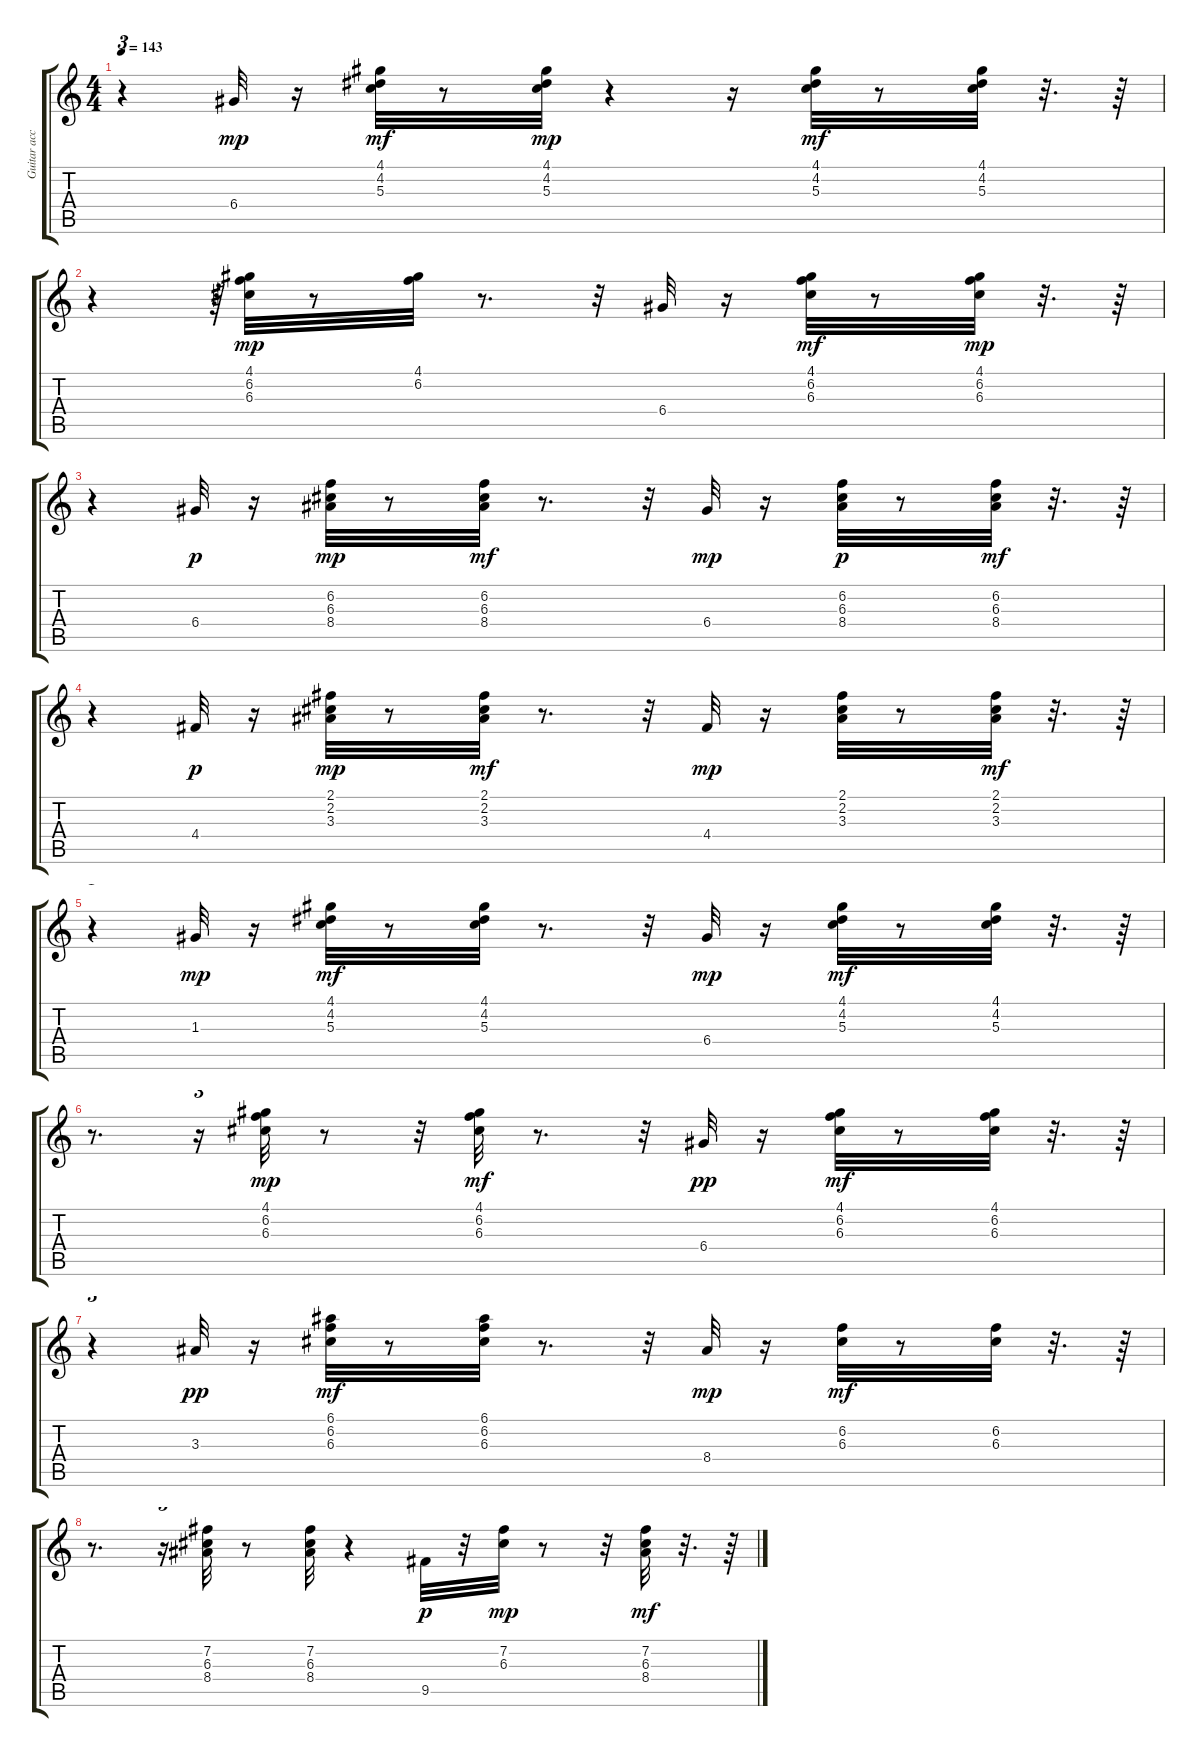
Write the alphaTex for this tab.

\track ("Guitar acc" "Guitar acc") {instrument acousticguitarnylon}
\staff {score tabs}
\tuning (E4 B3 G3 D3 A2 E2) {hide}
\ts (4 4)
\tempo 143
\clef g2
\ks c
r.4{tu (3 2) dy mf} 6.4.32{dy mp} r.16 (4.1 4.2 5.3).32{dy mf} r.8 (4.1 4.2 5.3).32{dy mp} r.4 r.16 (4.1 4.2 5.3).32{dy mf} r.8 (4.1 4.2 5.3).32 r.32{d} r.64 |
r.4 r.64{tu (3 2)} (4.1 6.2 6.3).32{dy mp} r.8 (4.1 6.2).32 r.8{d} r.32 6.4.32 r.16 (4.1 6.2 6.3).32{dy mf} r.8 (4.1 6.2 6.3).32{dy mp} r.32{d} r.64 |
r.4{tu (3 2)} 6.4.32{dy p} r.16 (6.2 6.3 8.4).32{dy mp} r.8 (6.2 6.3 8.4).32{dy mf} r.8{d} r.32 6.4.32{dy mp} r.16 (6.2 6.3 8.4).32{dy p} r.8 (6.2 6.3 8.4).32{dy mf} r.32{d} r.64 |
r.4{tu (3 2)} 4.4.32{dy p} r.16 (2.1 2.2 3.3).32{dy mp} r.8 (2.1 2.2 3.3).32{dy mf} r.8{d} r.32 4.4.32{dy mp} r.16 (2.1 2.2 3.3).32 r.8 (2.1 2.2 3.3).32{dy mf} r.32{d} r.64 |
r.4{tu (3 2)} 1.3.32{dy mp} r.16 (4.1 4.2 5.3).32{dy mf} r.8 (4.1 4.2 5.3).32 r.8{d} r.32 6.4.32{dy mp} r.16 (4.1 4.2 5.3).32{dy mf} r.8 (4.1 4.2 5.3).32 r.32{d} r.64 |
r.8{d} r.16{tu (3 2)} (4.1 6.2 6.3).32{dy mp} r.8 r.32 (4.1 6.2 6.3).32{dy mf} r.8{d} r.32 6.4.32{dy pp} r.16 (4.1 6.2 6.3).32{dy mf} r.8 (4.1 6.2 6.3).32 r.32{d} r.64 |
r.4{tu (3 2)} 3.3.32{dy pp} r.16 (6.1 6.2 6.3).32{dy mf} r.8 (6.1 6.2 6.3).32 r.8{d} r.32 8.4.32{dy mp} r.16 (6.2 6.3).32{dy mf} r.8 (6.2 6.3).32 r.32{d} r.64 |
r.8{d} r.16{tu (3 2)} (7.2 6.3 8.4).32 r.8 (7.2 6.3 8.4).32 r.4 9.5.32{dy p} r.32 (7.2 6.3).32{dy mp} r.8 r.32 (7.2 6.3 8.4).32{dy mf} r.32{d} r.64
